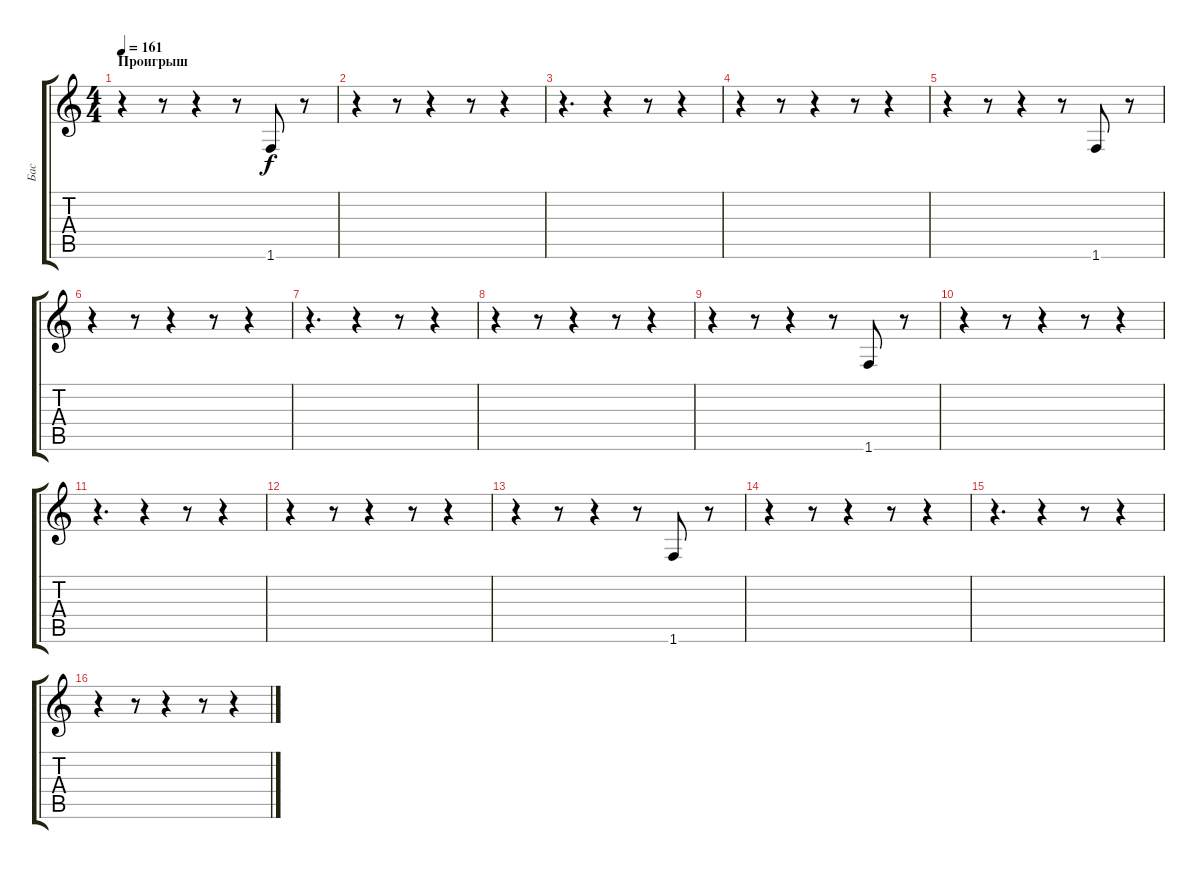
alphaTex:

\track ("Бас" "Бас") {instrument electricbassfinger}
\staff {score tabs}
\tuning (E4 B3 G3 D3 A2 E2) {hide}
\ts (4 4)
\section ("" "Проигрыш")
\tempo 161
\clef g2
\ks c
r.4{dy f} r.8 r.4 r.8 1.6.8 r.8 |
r.4 r.8 r.4 r.8 r.4 |
r.4{d} r.4 r.8 r.4 |
r.4 r.8 r.4 r.8 r.4 |
r.4 r.8 r.4 r.8 1.6.8 r.8 |
r.4 r.8 r.4 r.8 r.4 |
r.4{d} r.4 r.8 r.4 |
r.4 r.8 r.4 r.8 r.4 |
r.4 r.8 r.4 r.8 1.6.8 r.8 |
r.4 r.8 r.4 r.8 r.4 |
r.4{d} r.4 r.8 r.4 |
r.4 r.8 r.4 r.8 r.4 |
r.4 r.8 r.4 r.8 1.6.8 r.8 |
r.4 r.8 r.4 r.8 r.4 |
r.4{d} r.4 r.8 r.4 |
r.4 r.8 r.4 r.8 r.4
